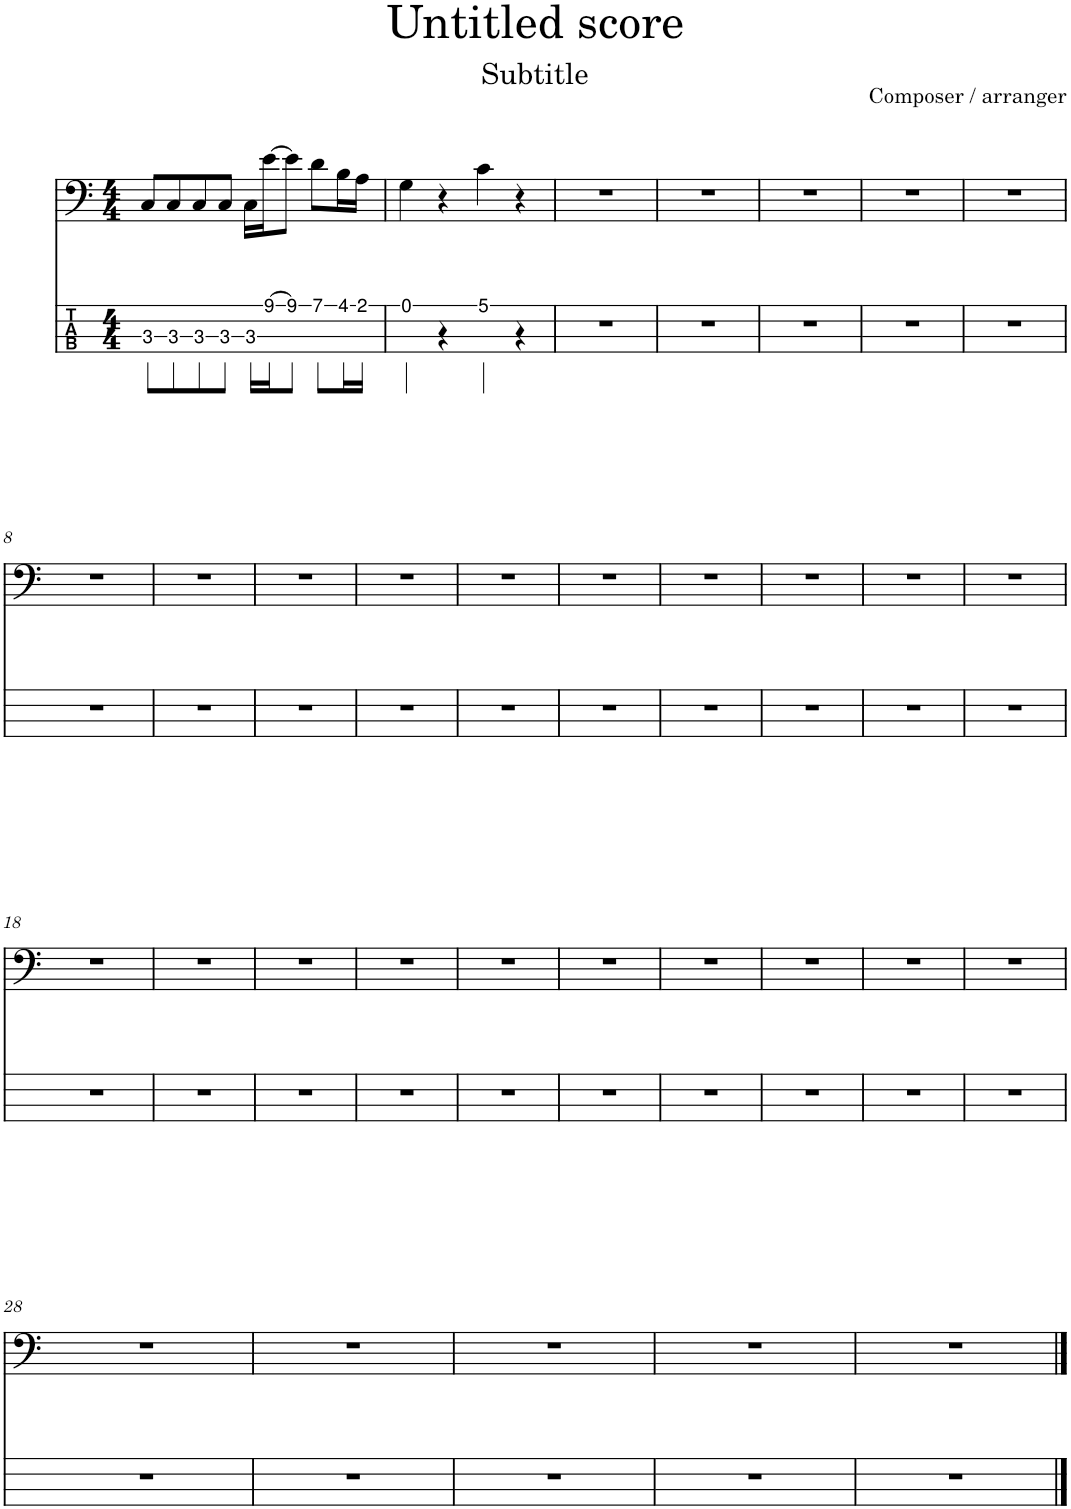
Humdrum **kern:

**kern	**kern
*part1	*part1
*staff2	*staff1
*I"Bass Guitar	*
*I'B. Guit.	*
*stria4	*
*	*clefF4
*Trd7c12	*Trd7c12
*k[]	*k[]
*M4/4	*M4/4
=1	=1
8C\L	8C/L
8C\	8C/
8C\	8C/
8C\J	8C/J
16C\LL	16C\LL
[16e\J	[16e\J
8e\J]	8e\J]
8d\L	8d\L
16B\L	16B\L
16A\JJ	16A\JJ
=2	=2
4G\	4G\
4r	4r
4c\	4c\
4r	4r
=3	=3
1r	1r
=4	=4
1r	1r
=5	=5
1r	1r
=6	=6
1r	1r
=7	=7
1r	1r
!!LO:LB:g=z
=8	=8
1r	1r
=9	=9
1r	1r
=10	=10
1r	1r
=11	=11
1r	1r
=12	=12
1r	1r
=13	=13
1r	1r
=14	=14
1r	1r
=15	=15
1r	1r
=16	=16
1r	1r
=17	=17
1r	1r
!!LO:LB:g=z
=18	=18
1r	1r
=19	=19
1r	1r
=20	=20
1r	1r
=21	=21
1r	1r
=22	=22
1r	1r
=23	=23
1r	1r
=24	=24
1r	1r
=25	=25
1r	1r
=26	=26
1r	1r
=27	=27
1r	1r
!!LO:LB:g=z
=28	=28
1r	1r
=29	=29
1r	1r
=30	=30
1r	1r
=31	=31
1r	1r
=32	=32
1r	1r
==	==
*-	*-
